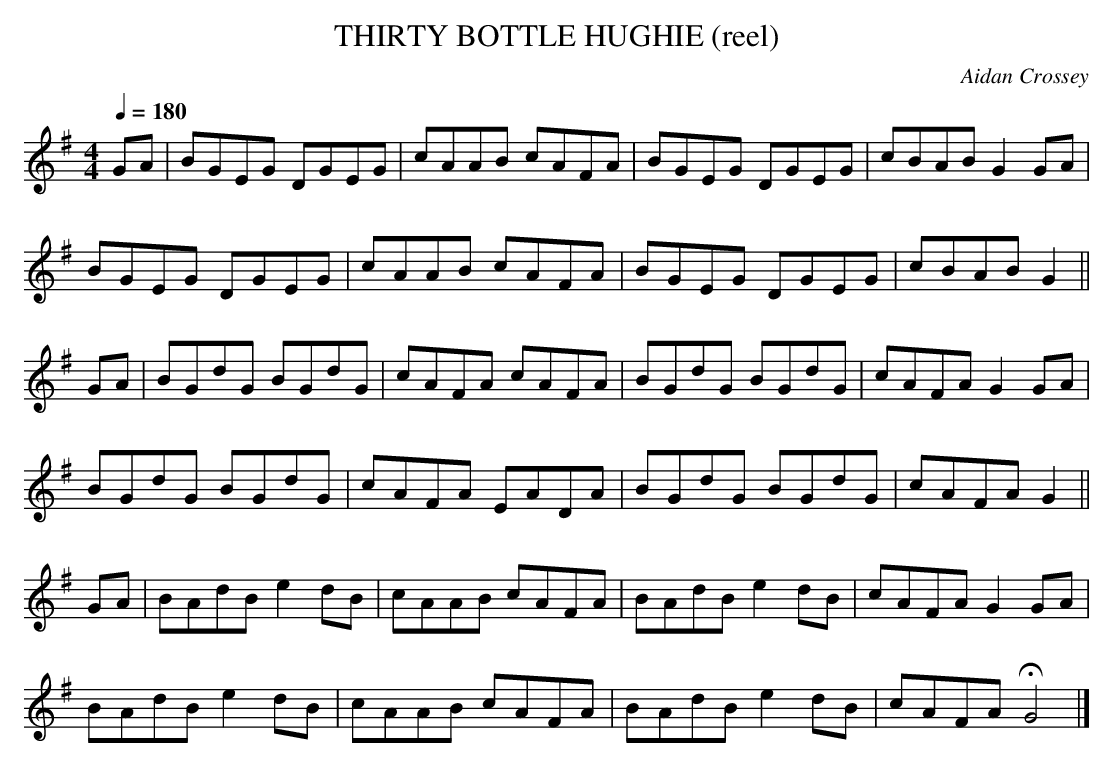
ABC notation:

X:1
T:THIRTY BOTTLE HUGHIE (reel)
C:Aidan Crossey
Q:1/4=180
M: 4/4
L: 1/8
K: G Major
GA|BGEG DGEG|cAAB cAFA|BGEG DGEG|cBAB G2 GA|
BGEG DGEG|cAAB cAFA|BGEG DGEG|cBAB G2||
GA|BGdG BGdG|cAFA cAFA|BGdG BGdG|cAFA G2 GA|
BGdG BGdG|cAFA EADA|BGdG BGdG|cAFA G2||
GA|BAdB e2 dB|cAAB cAFA|BAdB e2 dB|cAFA G2 GA|
BAdB e2 dB|cAAB cAFA|BAdB  e2 dB|cAFA HG4|]
\'a0
